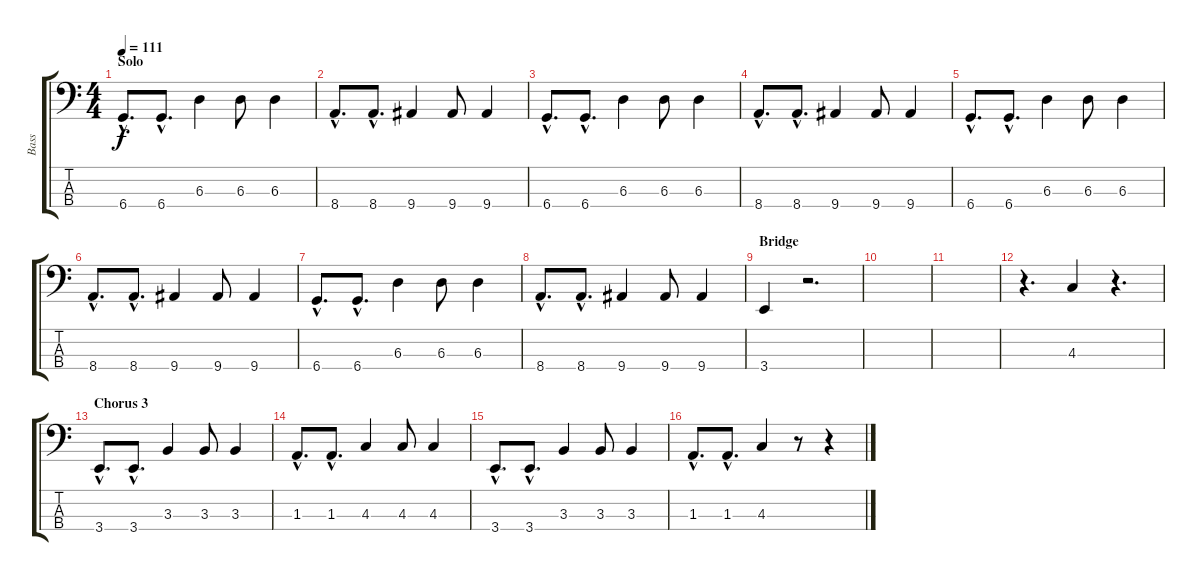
\track ("Bass" "Bass") {instrument electricbasspick}
\staff {score tabs}
\tuning (Gb2 Db2 Ab1 Db1) {hide}
\ts (4 4)
\section ("" "Solo")
\tempo 111
\clef f4
\ks c
6.4{hac}.8{d dy f} 6.4{hac}.8{d} 6.3.4 6.3.8 6.3.4 |
8.4{hac}.8{d} 8.4{hac}.8{d} 9.4.4 9.4.8 9.4.4 |
6.4{hac}.8{d} 6.4{hac}.8{d} 6.3.4 6.3.8 6.3.4 |
8.4{hac}.8{d} 8.4{hac}.8{d} 9.4.4 9.4.8 9.4.4 |
6.4{hac}.8{d} 6.4{hac}.8{d} 6.3.4 6.3.8 6.3.4 |
8.4{hac}.8{d} 8.4{hac}.8{d} 9.4.4 9.4.8 9.4.4 |
6.4{hac}.8{d} 6.4{hac}.8{d} 6.3.4 6.3.8 6.3.4 |
8.4{hac}.8{d} 8.4{hac}.8{d} 9.4.4 9.4.8 9.4.4 |
\section ("" "Bridge")
3.4.4 r.2{d} |
|
|
r.4{d} 4.3.4 r.4{d} |
\section ("" "Chorus 3")
3.4{hac}.8{d} 3.4{hac}.8{d} 3.3.4 3.3.8 3.3.4 |
1.3{hac}.8{d} 1.3{hac}.8{d} 4.3.4 4.3.8 4.3.4 |
3.4{hac}.8{d} 3.4{hac}.8{d} 3.3.4 3.3.8 3.3.4 |
1.3{hac}.8{d} 1.3{hac}.8{d} 4.3.4 r.8 r.4
